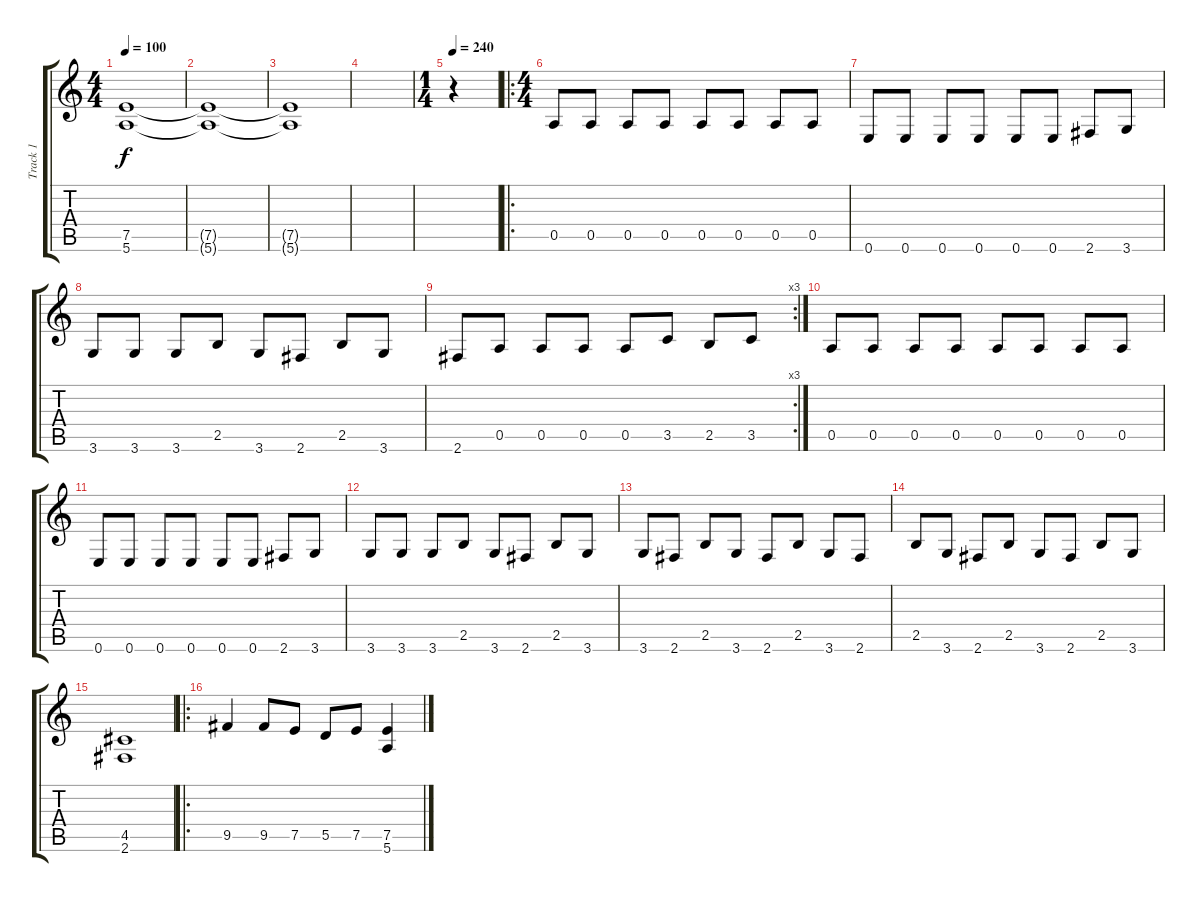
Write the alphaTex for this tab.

\track ("Track 1" "Track 1") {instrument distortionguitar}
\staff {score tabs}
\tuning (E4 B3 G3 D3 A2 E2) {hide}
\ts (4 4)
\tempo 100
\clef g2
\ks c
(7.5{t} 5.6{t}).1{dy f} |
(7.5{t} 5.6{t}).1 |
(7.5{t} 5.6{t}).1 |
|
\ts (1 4)
\tempo 240
r.4{instrument electricguitarmuted} |
\ro
\ts (4 4)
0.5.8 0.5.8 0.5.8 0.5.8 0.5.8 0.5.8 0.5.8 0.5.8 |
0.6.8 0.6.8 0.6.8 0.6.8 0.6.8 0.6.8 2.6.8 3.6.8 |
3.6.8 3.6.8 3.6.8 2.5.8 3.6.8 2.6.8 2.5.8 3.6.8 |
\rc 3
2.6.8 0.5.8 0.5.8 0.5.8 0.5.8 3.5.8 2.5.8 3.5.8 |
0.5.8{instrument distortionguitar} 0.5.8 0.5.8 0.5.8 0.5.8 0.5.8 0.5.8 0.5.8 |
0.6.8 0.6.8 0.6.8 0.6.8 0.6.8 0.6.8 2.6.8 3.6.8 |
3.6.8 3.6.8 3.6.8 2.5.8 3.6.8 2.6.8 2.5.8 3.6.8 |
3.6.8 2.6.8 2.5.8 3.6.8 2.6.8 2.5.8 3.6.8 2.6.8 |
2.5.8 3.6.8 2.6.8 2.5.8 3.6.8 2.6.8 2.5.8 3.6.8 |
(4.5 2.6).1 |
\ro
9.5.4 9.5.8 7.5.8 5.5.8 7.5.8 (7.5 5.6).4
